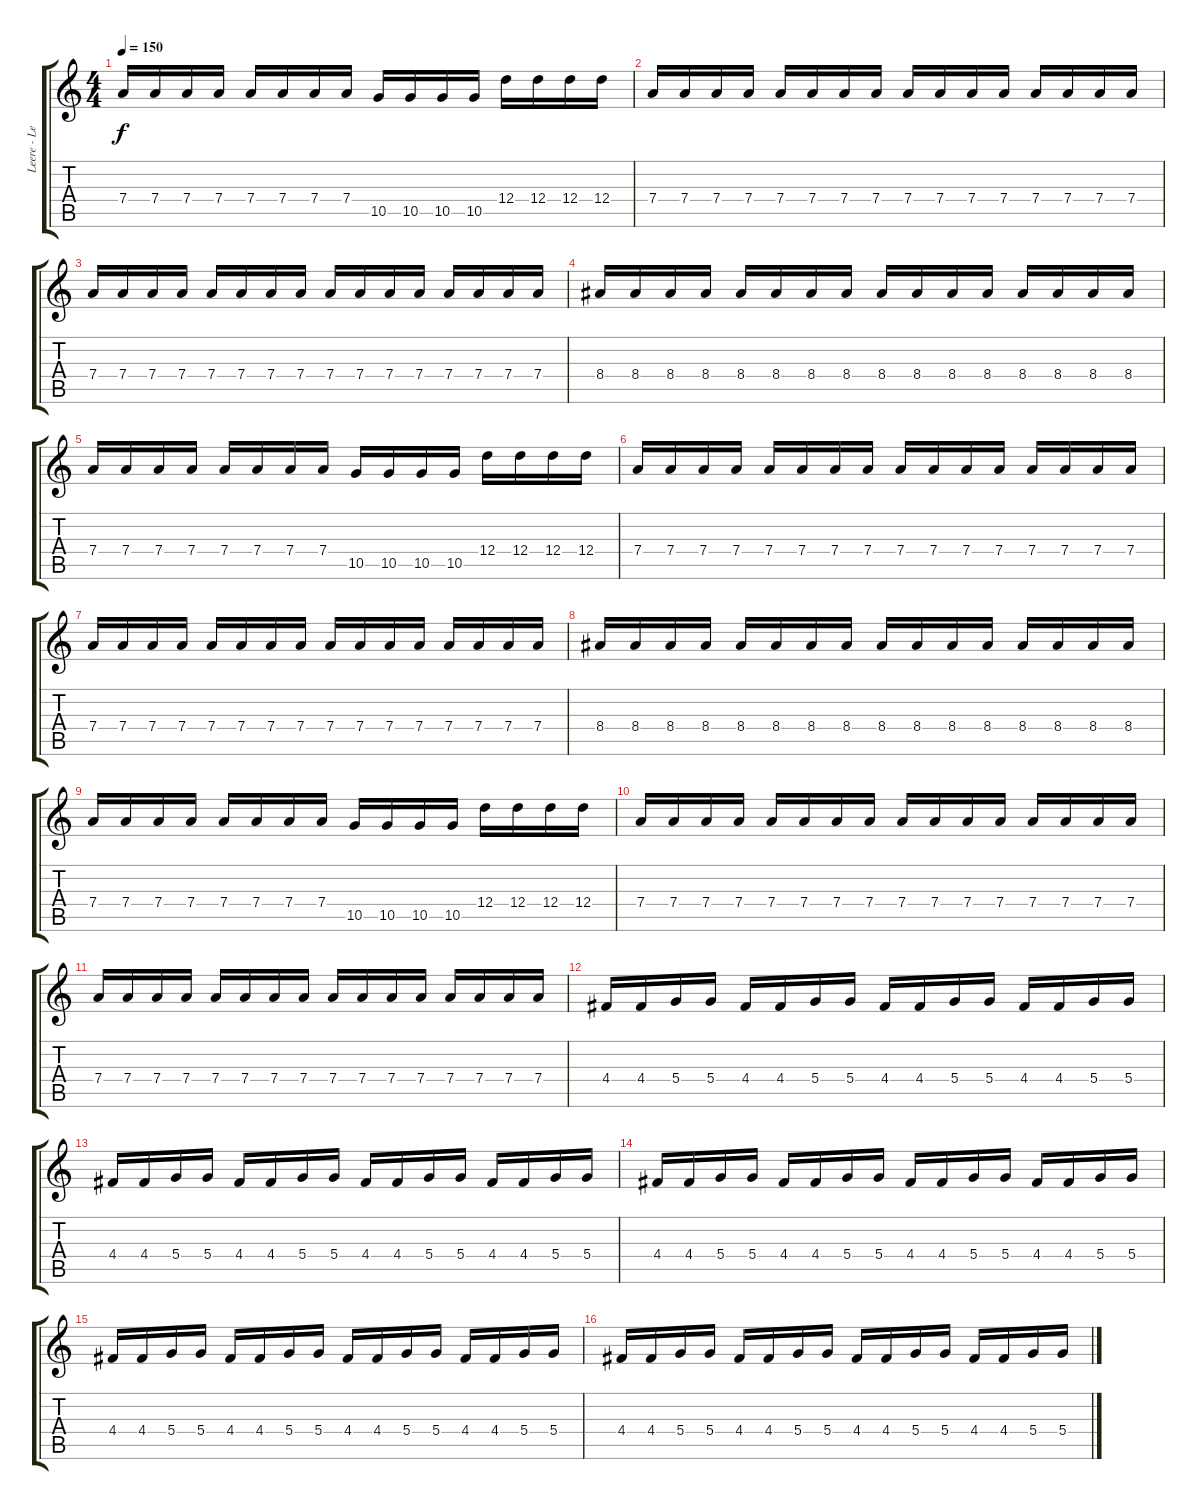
\track ("Leere - Lead Guitar" "Leere - Le") {instrument distortionguitar}
\staff {score tabs}
\tuning (E4 B3 G3 D3 A2 E2) {hide}
\ts (4 4)
\tempo 150
\clef g2
\ks c
7.4.16{dy f} 7.4.16 7.4.16 7.4.16 7.4.16 7.4.16 7.4.16 7.4.16 10.5.16 10.5.16 10.5.16 10.5.16 12.4.16 12.4.16 12.4.16 12.4.16 |
7.4.16 7.4.16 7.4.16 7.4.16 7.4.16 7.4.16 7.4.16 7.4.16 7.4.16 7.4.16 7.4.16 7.4.16 7.4.16 7.4.16 7.4.16 7.4.16 |
7.4.16 7.4.16 7.4.16 7.4.16 7.4.16 7.4.16 7.4.16 7.4.16 7.4.16 7.4.16 7.4.16 7.4.16 7.4.16 7.4.16 7.4.16 7.4.16 |
8.4.16 8.4.16 8.4.16 8.4.16 8.4.16 8.4.16 8.4.16 8.4.16 8.4.16 8.4.16 8.4.16 8.4.16 8.4.16 8.4.16 8.4.16 8.4.16 |
7.4.16 7.4.16 7.4.16 7.4.16 7.4.16 7.4.16 7.4.16 7.4.16 10.5.16 10.5.16 10.5.16 10.5.16 12.4.16 12.4.16 12.4.16 12.4.16 |
7.4.16 7.4.16 7.4.16 7.4.16 7.4.16 7.4.16 7.4.16 7.4.16 7.4.16 7.4.16 7.4.16 7.4.16 7.4.16 7.4.16 7.4.16 7.4.16 |
7.4.16 7.4.16 7.4.16 7.4.16 7.4.16 7.4.16 7.4.16 7.4.16 7.4.16 7.4.16 7.4.16 7.4.16 7.4.16 7.4.16 7.4.16 7.4.16 |
8.4.16 8.4.16 8.4.16 8.4.16 8.4.16 8.4.16 8.4.16 8.4.16 8.4.16 8.4.16 8.4.16 8.4.16 8.4.16 8.4.16 8.4.16 8.4.16 |
7.4.16 7.4.16 7.4.16 7.4.16 7.4.16 7.4.16 7.4.16 7.4.16 10.5.16 10.5.16 10.5.16 10.5.16 12.4.16 12.4.16 12.4.16 12.4.16 |
7.4.16 7.4.16 7.4.16 7.4.16 7.4.16 7.4.16 7.4.16 7.4.16 7.4.16 7.4.16 7.4.16 7.4.16 7.4.16 7.4.16 7.4.16 7.4.16 |
7.4.16 7.4.16 7.4.16 7.4.16 7.4.16 7.4.16 7.4.16 7.4.16 7.4.16 7.4.16 7.4.16 7.4.16 7.4.16 7.4.16 7.4.16 7.4.16 |
4.4.16 4.4.16 5.4.16 5.4.16 4.4.16 4.4.16 5.4.16 5.4.16 4.4.16 4.4.16 5.4.16 5.4.16 4.4.16 4.4.16 5.4.16 5.4.16 |
4.4.16 4.4.16 5.4.16 5.4.16 4.4.16 4.4.16 5.4.16 5.4.16 4.4.16 4.4.16 5.4.16 5.4.16 4.4.16 4.4.16 5.4.16 5.4.16 |
4.4.16 4.4.16 5.4.16 5.4.16 4.4.16 4.4.16 5.4.16 5.4.16 4.4.16 4.4.16 5.4.16 5.4.16 4.4.16 4.4.16 5.4.16 5.4.16 |
4.4.16 4.4.16 5.4.16 5.4.16 4.4.16 4.4.16 5.4.16 5.4.16 4.4.16 4.4.16 5.4.16 5.4.16 4.4.16 4.4.16 5.4.16 5.4.16 |
4.4.16 4.4.16 5.4.16 5.4.16 4.4.16 4.4.16 5.4.16 5.4.16 4.4.16 4.4.16 5.4.16 5.4.16 4.4.16 4.4.16 5.4.16 5.4.16
